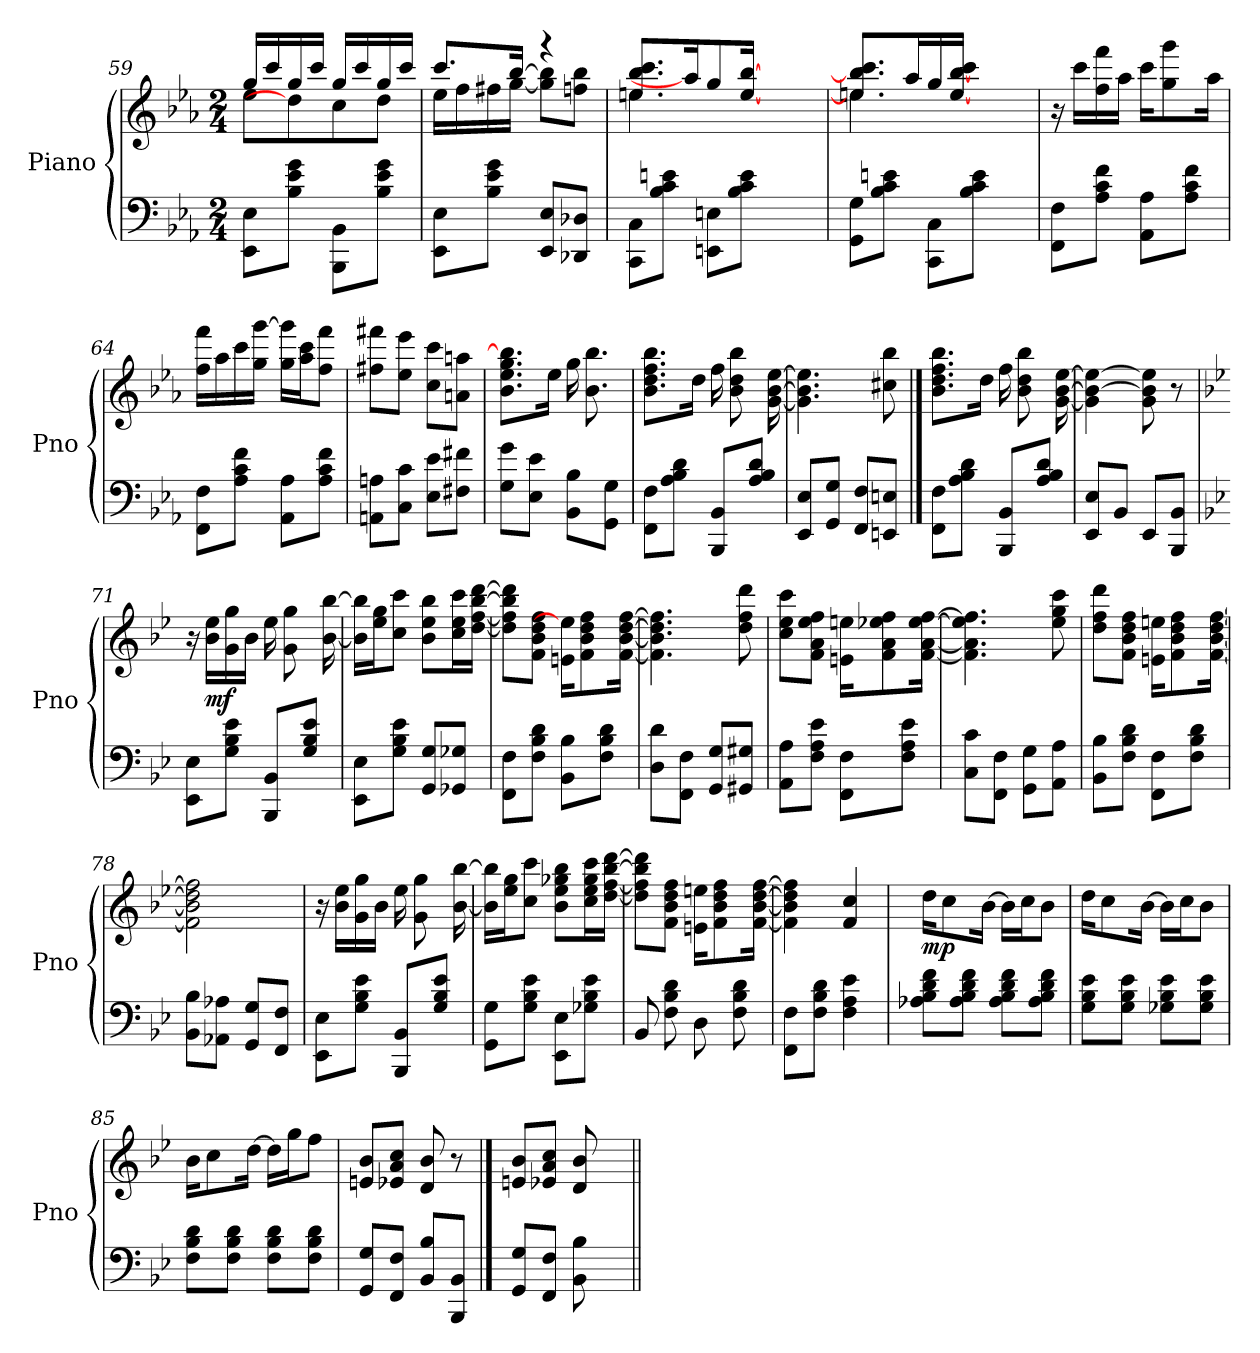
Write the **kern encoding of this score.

**kern	**kern	**dynam
*part2	*part1	*part1
*staff2	*staff1	*staff1
*I"Piano	*I"Piano	*
*I'Pno	*I'Pno	*
*clefF4	*clefG2	*
*k[b-e-a-]	*k[b-e-a-]	*
*M2/4	*M2/4	*
=59	=59	=59
*	*^	*
8EE-\ 8E-\L	16gg/LL	8ee-\L	.
.	16ccc/	.	.
8B-\ 8e-\ 8g\J	16gg/	8dd\]	.
.	16ccc/JJ	.	.
8BBB-\ 8BB-\L	16gg/LL	8cc\	.
.	16ccc/	.	.
8B-\ 8e-\ 8g\J	16gg/	8dd\J	.
.	16ccc/JJ	.	.
=60	=60	=60	=60
8EE-\ 8E-\L	8.ccc/L	16ee-\LL	.
.	.	16ff\	.
8B-\ 8e-\ 8g\J	.	16ff#X\	.
.	[16bb-/Jk	[16gg\JJ	.
8EE-/ 8E-/L	4r	8gg\] 8bb-\]L	.
8DD-X/ 8D-X/J	.	8ffn\ 8bb-\J	.
!!LO:LB:g=z	!!
=61	=61	=61	=61
8CC\ 8C\L	8.een/ 8.bb-/ 8.ccc/L	4ee\	.
8B-\ 8c\ 8en\J	.	.	.
.	16aa-/K]	.	.
8EEn\ 8En\L	8gg/	4ryy	.
8B-\ 8c\ 8e\J	[16ee/ [16bb-/Jk	.	.
.	4ryy	.	.
8.ryy	.	8.ryy	.
=62	=62	=62	=62
8GG\ 8G\L	8.ee/] 8.bb-/] 8.ccc/L	4een\	.
8B-\ 8c\ 8en\J	.	.	.
.	16aa-/L	.	.
8CC\ 8C\L	16gg/	4ryy	.
.	[16ee/ [16bb-/ 16ccc/JJ	.	.
8B-\ 8c\ 8e\J	4ryy	.	.
8ryy	.	8ryy	.
*	*v	*v	*
=63	=63	=63
8FF\ 8F\L	16r	.
.	16ccc\LL	.
8A-\ 8c\ 8f\J	16ff\ 16fff\	.
.	16aa-\JJ	.
8AA-\ 8A-\L	16ccc\KL	.
.	8gg\ 8ggg\	.
8A-\ 8c\ 8f\J	.	.
.	16aa-\Jk	.
=64	=64	=64
8FF\ 8F\L	16ff\ 16fff\LL	.
.	16aa-\	.
8A-\ 8c\ 8f\J	16ccc\	.
.	16gg\ [16ggg\JJ	.
8AA-\ 8A-\L	16gg\ 16ggg\]LL	.
.	16aa-\ 16ccc\J	.
8A-\ 8c\ 8f\J	8ff\ 8fff\J	.
=65	=65	=65
8AAn\ 8An\L	8ff#X\ 8fff#X\L	.
8C\ 8c\J	8ee-\ 8eee-\J	.
8E-\ 8e-\L	8cc\ 8ccc\L	.
8F#X\ 8f#X\J	8an\ 8aan\J	.
!!LO:LB:g=z
=66	=66	=66
8G\ 8g\L	8.b-\ 8.ee-\ 8.gg\ 8.bb-\]L	.
8E-\ 8e-\J	.	.
.	16ee-\Jk	.
8BB-\ 8B-\L	16gg\	.
.	8.b-\ 8.bb-\	.
8GG\ 8G\J	.	.
=67	=67	=67
8FF\ 8F\L	8.b-\ 8.dd\ 8.ff\ 8.bb-\L	.
8A-\ 8B-\ 8d\J	.	.
.	16dd\Jk	.
8BBB-/ 8BB-/L	16ff\	.
.	8b-\ 8dd\ 8bb-\	.
8A-/ 8B-/ 8d/J	.	.
.	[16g\ [16b-\ [16ee-\	.
=68	=68	=68
8EE-/ 8E-/L	4.g\] 4.b-\] 4.ee-\]	.
8GG/ 8G/J	.	.
8FF/ 8F/L	.	.
8EEn/ 8En/J	8cc#X\ 8bb-\	.
==69	==69	==69
8FF\ 8F\L	8.b-\ 8.dd\ 8.ff\ 8.bb-\L	.
8A-\ 8B-\ 8d\J	.	.
.	16dd\Jk	.
8BBB-/ 8BB-/L	16ff\	.
.	8b-\ 8dd\ 8bb-\	.
8A-/ 8B-/ 8d/J	.	.
.	[16g\ [16b-\ [16ee-\	.
=70	=70	=70
8EE-/ 8E-/L	4g\] 4b-\_ 4ee-\_	.
8BB-/J	.	.
8EE-/L	8g\ 8b-\] 8ee-\]	.
8BBB-/ 8BB-/J	8r	.
=71	=71	=71
*k[b-e-]	*k[b-e-]	*
8EE-\ 8E-\L	16r	.
!	!	!LO:DY:b
.	16b-\ 16ee-\LL	mf
8G\ 8B-\ 8e-\J	16g\ 16gg\	.
.	16b-\JJ	.
8BBB-/ 8BB-/L	16ee-\	.
.	8g\ 8gg\	.
8G/ 8B-/ 8e-/J	.	.
.	[16b-\ [16bb-\	.
!!LO:LB:g=z
=72	=72	=72
8EE-\ 8E-\L	16b-\] 16bb-\]LL	.
.	16ee-\ 16gg\J	.
8G\ 8B-\ 8e-\J	8cc\ 8ccc\J	.
8GG/ 8G/L	8b-\ 8ee-\ 8bb-\L	.
8GG-X/ 8G-X/J	16cc\ 16ee-\ 16ccc\L	.
.	[16dd\ [16ff\ [16bb-\ [16ddd\JJ	.
=73	=73	=73
8FF\ 8F\L	8dd\] 8ff\] 8bb-\] 8ddd\]L	.
8F\ 8B-\ 8d\J	8f\ 8b-\ 8dd\ 8ff\J	.
8BB-\ 8B-\L	16en\ 16ee\]KL	.
.	8f\ 8b-\ 8dd\ 8ff\	.
8F\ 8B-\ 8d\J	.	.
.	[16f\ [16b-\ [16dd\ [16ff\Jk	.
=74	=74	=74
8D\ 8d\L	4.f\] 4.b-\] 4.dd\] 4.ff\]	.
8FF\ 8F\J	.	.
8GG/ 8G/L	.	.
8GG#X/ 8G#X/J	8dd\ 8ff\ 8ddd\	.
=75	=75	=75
8AA\ 8A\L	8cc\ 8ee-\ 8ccc\L	.
8F\ 8A\ 8e-\J	8f\ 8a\ 8ee-\ 8ff\J	.
8FF\ 8F\L	16en\ 16een\KL	.
.	8f\ 8a\ 8ee-X\ 8ff\	.
8F\ 8A\ 8e-\J	.	.
.	[16f\ [16a\ [16ee-\ [16ff\Jk	.
=76	=76	=76
8C\ 8c\L	4.f\] 4.a\] 4.ee-\] 4.ff\]	.
8FF\ 8F\J	.	.
8GG\ 8G\L	.	.
8AA\ 8A\J	8ee-\ 8gg\ 8ccc\	.
=77	=77	=77
8BB-\ 8B-\L	8dd\ 8ff\ 8ddd\L	.
8F\ 8B-\ 8d\J	8f\ 8b-\ 8dd\ 8ff\J	.
8FF\ 8F\L	16en\ 16een\KL	.
.	8f\ 8b-\ 8dd\ 8ff\	.
8F\ 8B-\ 8d\J	.	.
.	[16f\ [16b-\ [16dd\ [16ff\Jk	.
=78	=78	=78
8BB-\ 8B-\L	2f\] 2b-\] 2dd\] 2ff\]	.
8AA-X\ 8A-X\J	.	.
8GG/ 8G/L	.	.
8FF/ 8F/J	.	.
!!LO:LB:g=z
=79	=79	=79
8EE-\ 8E-\L	16r	.
.	16b-\ 16ee-\LL	.
8G\ 8B-\ 8e-\J	16g\ 16gg\	.
.	16b-\JJ	.
8BBB-/ 8BB-/L	16ee-\	.
.	8g\ 8gg\	.
8G/ 8B-/ 8e-/J	.	.
.	[16b-\ [16bb-\	.
=80	=80	=80
8GG\ 8G\L	16b-\] 16bb-\]LL	.
.	16ee-\ 16gg\J	.
8G\ 8B-\ 8e-\J	8cc\ 8ccc\J	.
8EE-\ 8E-\L	8b-\ 8ee-\ 8gg-X\ 8bb-\L	.
8G-X\ 8B-\ 8e-\J	16cc\ 16ee-\ 16gg-\ 16ccc\L	.
.	[16dd\ [16ff\ [16bb-\ [16ddd\JJ	.
=81	=81	=81
8BB-/	8dd\] 8ff\] 8bb-\] 8ddd\]L	.
8F\ 8B-\ 8d\	8f\ 8b-\ 8dd\ 8ff\J	.
8D\	16en\ 16een\KL	.
.	8f\ 8b-\ 8dd\ 8ff\	.
8F\ 8B-\ 8d\	.	.
.	[16f\ [16b-\ [16dd\ [16ff\Jk	.
=82	=82	=82
8FF\ 8F\L	4f\] 4b-\] 4dd\] 4ff\]	.
8F\ 8B-\ 8d\J	.	.
4F\ 4A\ 4e-\	4f/ 4cc/	.
=83	=83	=83
!	!	!LO:DY:b
8A-X\ 8B-\ 8d\ 8f\L	16dd\KL	mp
.	8cc\	.
8A-\ 8B-\ 8d\ 8f\J	.	.
.	[16b-\Jk	.
8A-\ 8B-\ 8d\ 8f\L	16b-\LL]	.
.	16cc\J	.
8A-\ 8B-\ 8d\ 8f\J	8b-\J	.
=84	=84	=84
8G\ 8B-\ 8e-\L	16dd\KL	.
.	8cc\	.
8G\ 8B-\ 8e-\J	.	.
.	[16b-\Jk	.
8G-X\ 8B-\ 8e-\L	16b-\LL]	.
.	16cc\J	.
8G-\ 8B-\ 8e-\J	8b-\J	.
!!LO:LB:g=z
=85	=85	=85
8F\ 8B-\ 8d\L	16b-\KL	.
.	8cc\	.
8F\ 8B-\ 8d\J	.	.
.	[16dd\Jk	.
8F\ 8B-\ 8d\L	16dd\LL]	.
.	16gg\J	.
!	!	!LO:DY:b
8F\ 8B-\ 8d\J	8ff\J	other-dynamics
=86	=86	=86
8GG/ 8G/L	8en/ 8b-/L	.
8FF/ 8F/J	8e-X/ 8a/ 8cc/J	.
8BB-/ 8B-/L	8d/ 8b-/	.
8BBB-/ 8BB-/J	8r	.
==87	==87	==87
8GG/ 8G/L	8en/ 8b-/L	.
8FF/ 8F/J	8e-X/ 8a/ 8cc/J	.
8BB-\ 8B-\	8d/ 8b-/	.
8ryy	8ryy	.
=||	=||	=||
*-	*-	*-
